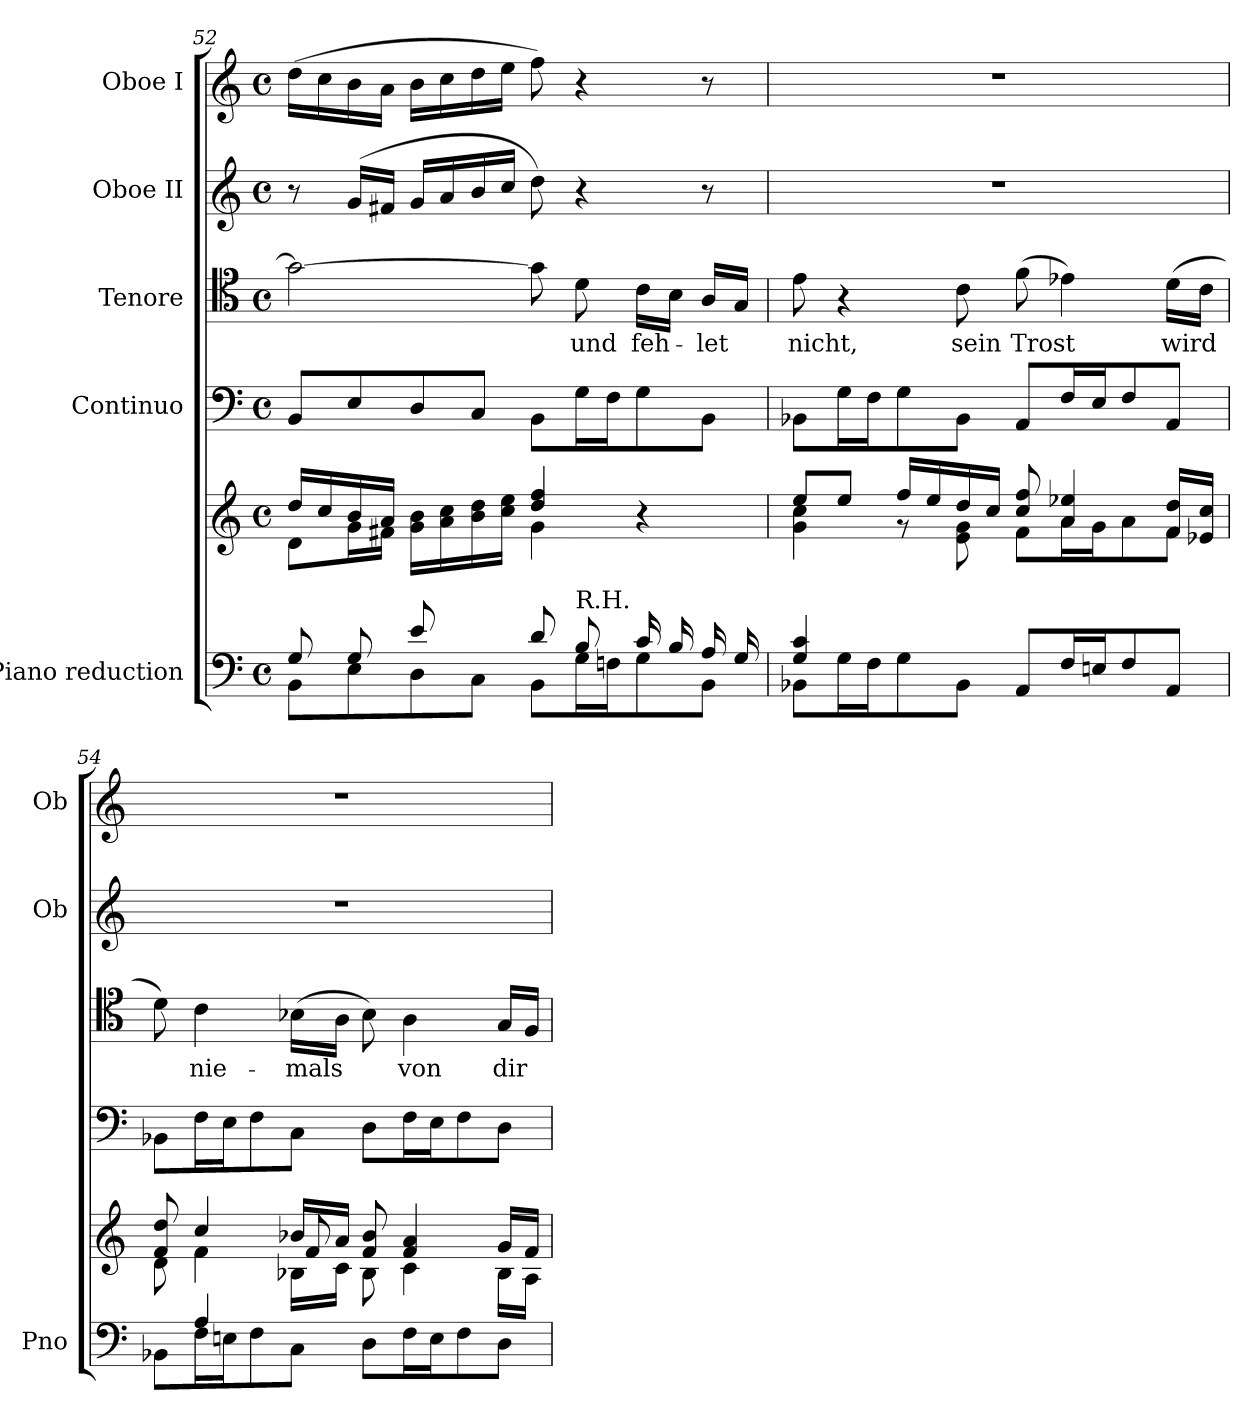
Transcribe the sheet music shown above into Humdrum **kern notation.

**kern	**kern	**kern	**kern	**text	**kern	**kern
*part5	*part5	*part4	*part3	*part3	*part2	*part1
*staff6	*staff5	*staff4	*staff3	*staff3	*staff2	*staff1
*I"Piano reduction	*	*I"Continuo	*I"Tenore	*	*I"Oboe II	*I"Oboe I
*I'Pno	*	*	*	*	*I'Ob	*I'Ob
*clefF4	*clefG2	*clefF4	*clefC4	*	*clefG2	*clefG2
*k[]	*k[]	*k[]	*k[]	*	*k[]	*k[]
*M4/4	*M4/4	*M4/4	*M4/4	*	*M4/4	*M4/4
*met(c)	*met(c)	*met(c)	*met(c)	*	*met(c)	*met(c)
=52	=52	=52	=52	=52	=52	=52
*^	*^	*	*	*	*	*
*	*	*	*^	*	*	*	*	*
8G/L	8BB\L	16dd/LL	8d\L	4.ryy	8BB/L	2g\_	.	8r	(16dd\LL
.	.	16cc/	.	.	.	.	.	.	16cc\
8G/	8E\	16b/	16g\L	.	8E/	.	.	(16g/LL	16b\
.	.	16a/JJ	16f#X\JJ	.	.	.	.	16f#X/JJ	16a\JJ
8e/	8D\	16g\ 16b\LL	4ryy	.	8D/	.	.	16g/LL	16b\LL
.	.	16a\ 16cc\	.	.	.	.	.	16a/	16cc\
8ryy	8C\J	16b\ 16dd\	.	16fn\L	8C/J	.	.	16b/	16dd\
.	.	16cc\ 16ee\JJ	.	16e\JJ	.	.	.	16cc/JJ	16ee\JJ
8d/L	8BB\L	4dd/ 4ff/	4g\	2ryy	8BB\L	8g\]	.	8dd\)	8ff\)
!LO:TX:a:t=R.H.	!	!	!	!	!	!	!	!	!
!	!	!	!	!	!	!	!LO:LY:b	!	!
8B/J	16G\L	.	.	.	16G\L	8d\	und	4r	4r
.	16Fn\J	.	.	.	16F\J	.	.	.	.
!	!	!	!	!	!	!	!LO:LY:b	!	!
16c/LL	8G\	4r	4ryy	.	8G\	16c\LL	feh-	.	.
16B/	.	.	.	.	.	16B\JJ	.	.	.
!	!	!	!	!	!	!	!LO:LY:b	!	!
16A/	8BB\J	.	.	.	8BB\J	16A/LL	let	8r	8r
16G/JJ	.	.	.	.	.	16G/JJ	.	.	.
*	*	*	*v	*v	*	*	*	*	*
!!LO:LB:g=z
=53	=53	=53	=53	=53	=53	=53	=53	=53
!	!	!	!	!	!	!LO:LY:b	!	!
4G/ 4c/	8BB-X\L	8ee/L	4g\ 4cc\	8BB-X\L	8e\	nicht,	1r	1r
.	16G\L	8ee/J	.	16G\L	4r	.	.	.
.	16F\J	.	.	16F\J	.	.	.	.
4ryy	8G\	16ff/LL	8r	8G\	.	.	.	.
.	.	16ee/	.	.	.	.	.	.
!	!	!	!	!	!	!LO:LY:b	!	!
.	8BB-\J	16dd/	8e\ 8g\	8BB-\J	8c\	sein	.	.
.	.	16cc/JJ	.	.	.	.	.	.
!	!	!	!	!	!	!LO:LY:b	!	!
8AA/L	2ryy	8cc/ 8ff/	8f\L	8AA/L	(8f\	Trost	.	.
16F/L	.	4a/ 4ee-X/	16a\L	16F/L	4e-X\)	.	.	.
16En/J	.	.	16g\J	16E/J	.	.	.	.
8F/	.	.	8a\	8F/	.	.	.	.
!	!	!	!	!	!	!LO:LY:b	!	!
8AA/J	.	16f/ 16dd/LL	8f\J	8AA/J	(16d\LL	wird	.	.
.	.	16e-X/ 16cc/JJ	.	.	16c\JJ	.	.	.
=54	=54	=54	=54	=54	=54	=54	=54	=54
*	*	*	*^	*	*	*	*	*
8ryy	8BB-X\L	8f/ 8dd/	8d\	4.ryy	8BB-X\L	8d\)	.	1r	1r
!	!	!	!	!	!	!	!LO:LY:b	!	!
4A/	16F\L	4cc/	4f\	.	16F\L	4c\	nie-	.	.
.	16En\J	.	.	.	16E\J	.	.	.	.
.	8F\	.	.	.	8F\	.	.	.	.
!	!	!	!	!	!	!	!LO:LY:b	!	!
8ryy	8C\J	16b-X/LL	16B-X\LL	8f/	8C\J	(16B-X\LL	-mals	.	.
.	.	16a/JJ	16c\JJ	.	.	16A\JJ	.	.	.
2ryy	8D\L	8f/ 8b-/	8B-\	2ryy	8D\L	8B-\)	.	.	.
!	!	!	!	!	!	!	!LO:LY:b	!	!
.	16F\L	4f/ 4a/	4c\	.	16F\L	4A\	von	.	.
.	16E\J	.	.	.	16E\J	.	.	.	.
.	8F\	.	.	.	8F\	.	.	.	.
!	!	!	!	!	!	!	!LO:LY:b	!	!
.	8D\J	16g/LL	16B-\LL	.	8D\J	16G/LL	dir	.	.
.	.	16f/JJ	16A\JJ	.	.	16F/JJ	.	.	.
*v	*v	*	*	*	*	*	*	*	*
*	*v	*v	*v	*	*	*	*	*
=	=	=	=	=	=	=
*-	*-	*-	*-	*-	*-	*-
